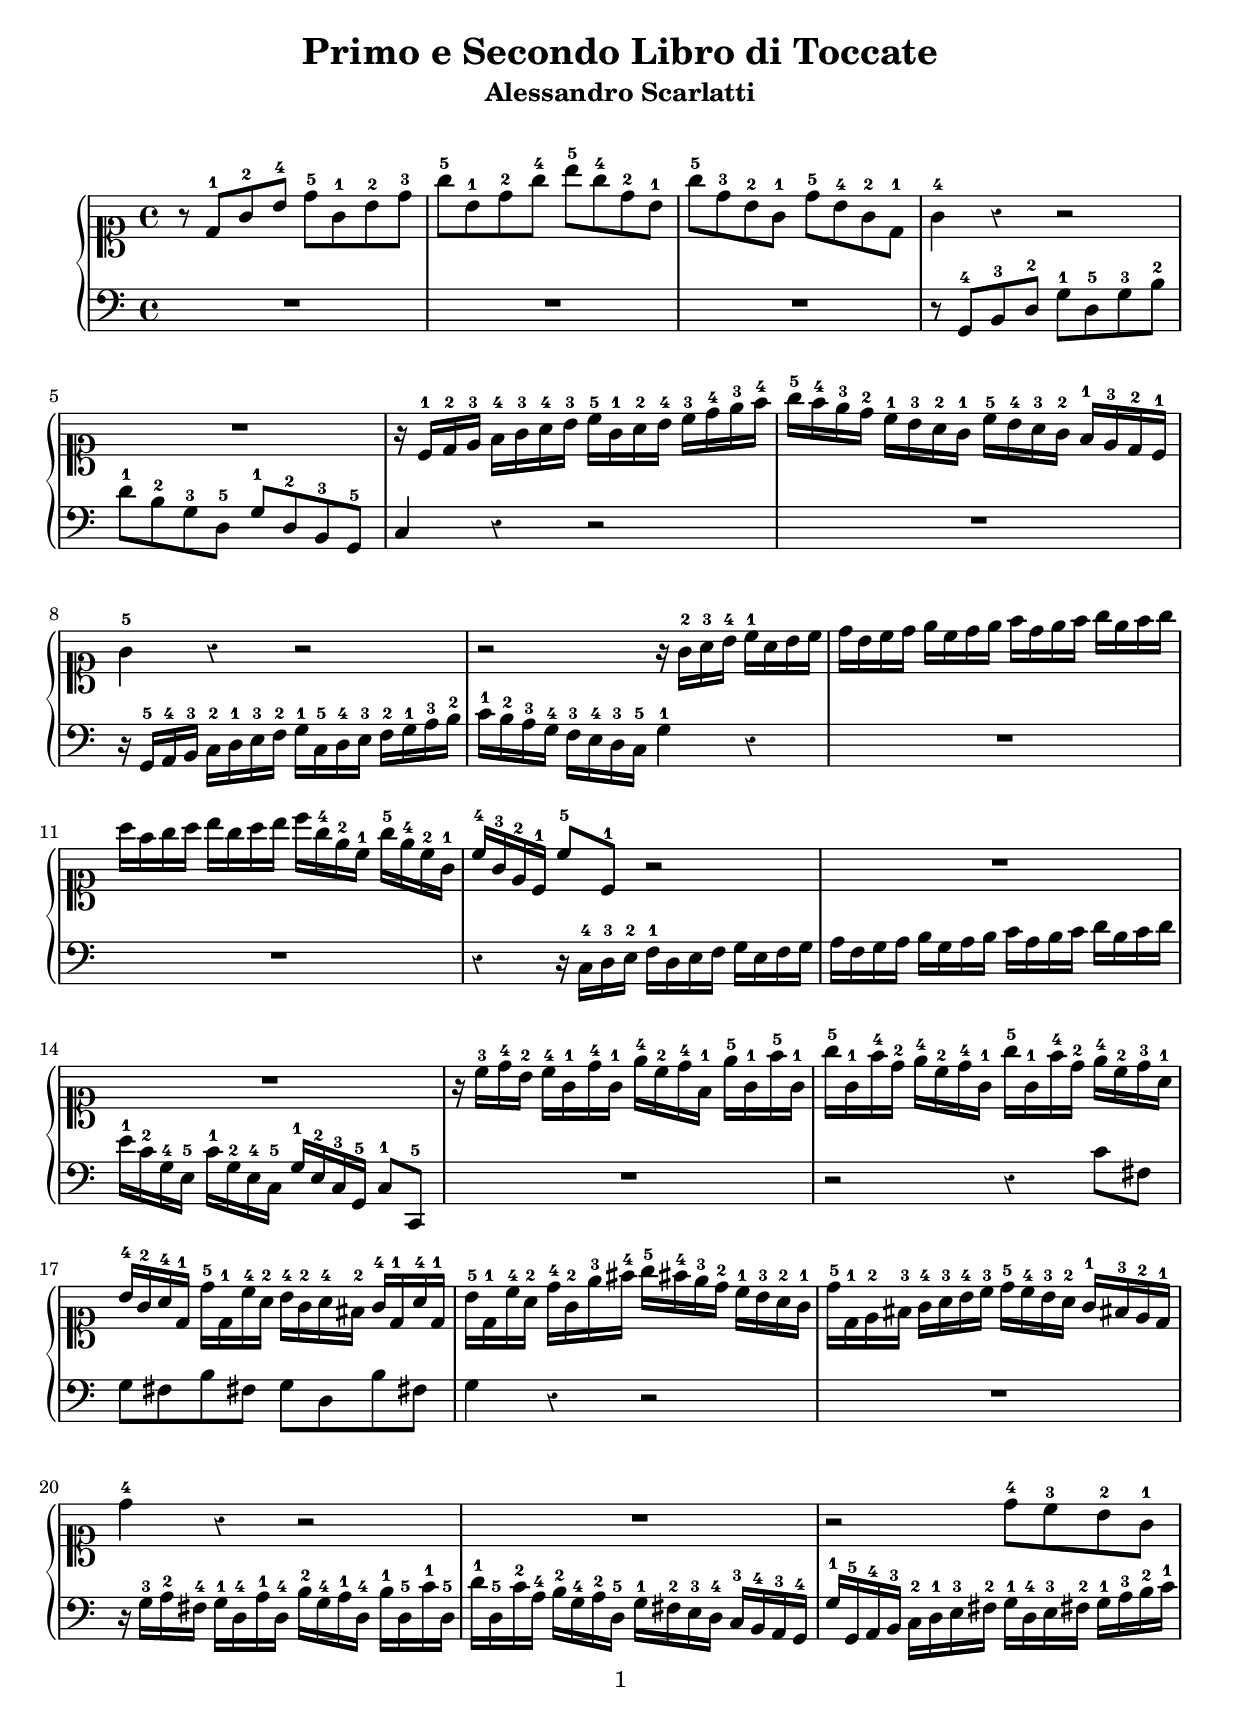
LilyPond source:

\version "2.18.2"
\language "english"

#(set-default-paper-size "a4")

\paper {
	top-margin = .8\cm
	bottom-margin = 0.8\cm
	max-systems-per-page = 7
	print-all-headers = ##t

	% Page numbers bottom, centered
	% From Lilypond Notation Reference section 3.2.2 Custom titles headers and footers
	print-page-number = ##t
	print-first-page-number = ##t
	oddHeaderMarkup = \markup \null
	evenHeaderMarkup = \markup \null
	oddFooterMarkup = \markup {
		\fill-line {
			\on-the-fly \print-page-number-check-first
			\fromproperty #'page:page-number-string
		}
	}
	evenFooterMarkup = \oddFooterMarkup
	}

\layout {
 	indent = #5
}


% Global title
\header {
	title = "Primo e Secondo Libro di Toccate"
	subtitle = "Alessandro Scarlatti"
	composer = " " % To make space below title
}


I_upst = \relative c' {
	\clef soprano
	\key c \major
	\time 4/4
	r8 d-1 g-2 b-4 d-5 g,-1 b-2 d-3 | g-5 b,-1 d-2 g-4 b-5 g-4 d-2 b-1 |
	g'-5 d-3 b-2 g-1 d'-5 b-4 g-2 d-1 | g4-4 r r2 |
	R1 | r16 c,-1 d-2 e-3 f-4 g-3 a-4 b-3 c-5 g-1 a-2 b-4 c-3 d-4 e-3 f-4 |
	g-5 f-4 e-3 d-2 c-1 b-3 a-2 g-1 c-5 b-4 a-3 g-2 f-1 e-3 d-2 c-1 | g'4-5 r r2 |
	r2 r16 g-2 a-3 b-4 c-1 a b c | d b c d e c d e f d e f g e f g |
	a f g a b g a b c g-4 e-2 c-1 g'-5 e-4 c-2 g-1 | c-4 g-3 e-2 c-1 c'8-5 c,-1 r2 |
	R1 | R1 |
	r16 c'-3 d-4 b-2 c-4 g-1 d'-4 g,-1 e'-4 c-2 d-4 f,-1 e'-5 g,-1 f'-5 g,-1 | g'-5 g,-1 f'-4 d-2 e-4 c-2 d-4 g,-1 g'-5 g,-1 f'-4 d-2 e-4 c-2 d-3 a-1 |
	b-4 g-2 a-4 d,-1 d'-5 d,-1 c'-4 a-2 b-4 g-2 a-4 fs-2 g-4 d-1 a'-4 d,-1 | b'-5 d,-1 c'-4 a-2 d-4 g,-2 e'-3 fs-4 g-5 fs-4 e-3 d-2 c-1 b-3 a-2 g-1 |
	d'-5 d,-1 e-2 fs-3 g-4 a-3 b-4 c-3 d-5 c-4 b-3 a-2 g-1 fs-3 e-2 d-1 | d'4-4 r r2 |
	R1 | r2 d8-4 c-3 b-2 g-1 |
	}

I_downst = \relative c {
	\clef bass
	\key c \major
	R1 | R1 |
	R1 | r8 g-4 b-3 d-2 g-1 d-5 g-3 b-2 |
	d-1 b-2 g-3 d-5 g-1 d-2 b-3 g-5 | c4 r r2 |
	R1 | r16 g-5 a-4 b-3 c-2 d-1 e-3 f-2 g-1 c,-5 d-4 e-3 f-2 g-1 a-3 b-2 |
	c-1 b-2 a-3 g-4 f-3 e-4 d-3 c-5 g'4-1 r | R1 |
	R1 | r4 r16 c,-4 d-3 e-2 f-1 d e f g e f g |
	a f g a b g a b c a b c d b c d | e-1 c-2 g-4 e-5 c'-1 g-2 e-4 c-5 g'-1 e-2 c-3 g-5 c8-1 c,-5 |
	R1 | r2 r4 c''8 fs, |
	g fs b fs g d b' fs | g4 r r2 |
	R1 | r16 g-3 a-2 fs-4 g-1 d-4 a'-1 d,-4 b'-2 g-4 a-1 d,-4 b'-1 d,-5 c'-1 d,-5 |
	d'-1 d,-5 c'-2 a-4 b-2 g-4 a-2 d,-5 g-1 fs-2 e-3 d-4 c-3 b-4 a-3 g-4 | g'-1 g,-5 a-4 b-3 c-2 d-1 e-3 fs-2 g-1 d-4 e-3 fs-2 g-1 a-3 b-2 c-1 |
	}

\score {
	\header {
		title = ##f
		opus = ##f
		composer = ##f
		subtitle = ##f
	}
	\new PianoStaff <<
	\new Staff = "up" {
		\override Staff.Rest.style = #'classical
		#(set-accidental-style 'forget)
		\I_upst
		}
	\new Staff = "down" {
		\override Staff.Rest.style = #'classical
		#(set-accidental-style 'forget)
		\I_downst
		}
	>>
}

%%%%%%%%%%%%%%%%%%%%%%%%%%%%%%%%%%%%%%%%%%%%%%%%%%%%%%%%%%%%%%%%%%%%%%%%%%%%%

%II_upst = \relative c'' {
%	\clef soprano
%	\key c \major
%	\time 3/4
%	r1
%	}
%
%II_downst = \relative c {
%	\clef bass
%	\key c \major
%	r1
%	}
%
%\score {
%	\header {
%		title = ##f
%		opus = ##f
%		composer = ##f
%		subtitle = ##f
%	}
%	\new PianoStaff <<
%	\new Staff = "up" {
%		\override Staff.Rest.style = #'classical
%		#(set-accidental-style 'forget)
%		\II_upst
%		}
%	\new Staff = "down" {
%		\override Staff.Rest.style = #'classical
%		#(set-accidental-style 'forget)
%		\II_downst
%		}
%	>>
%}
